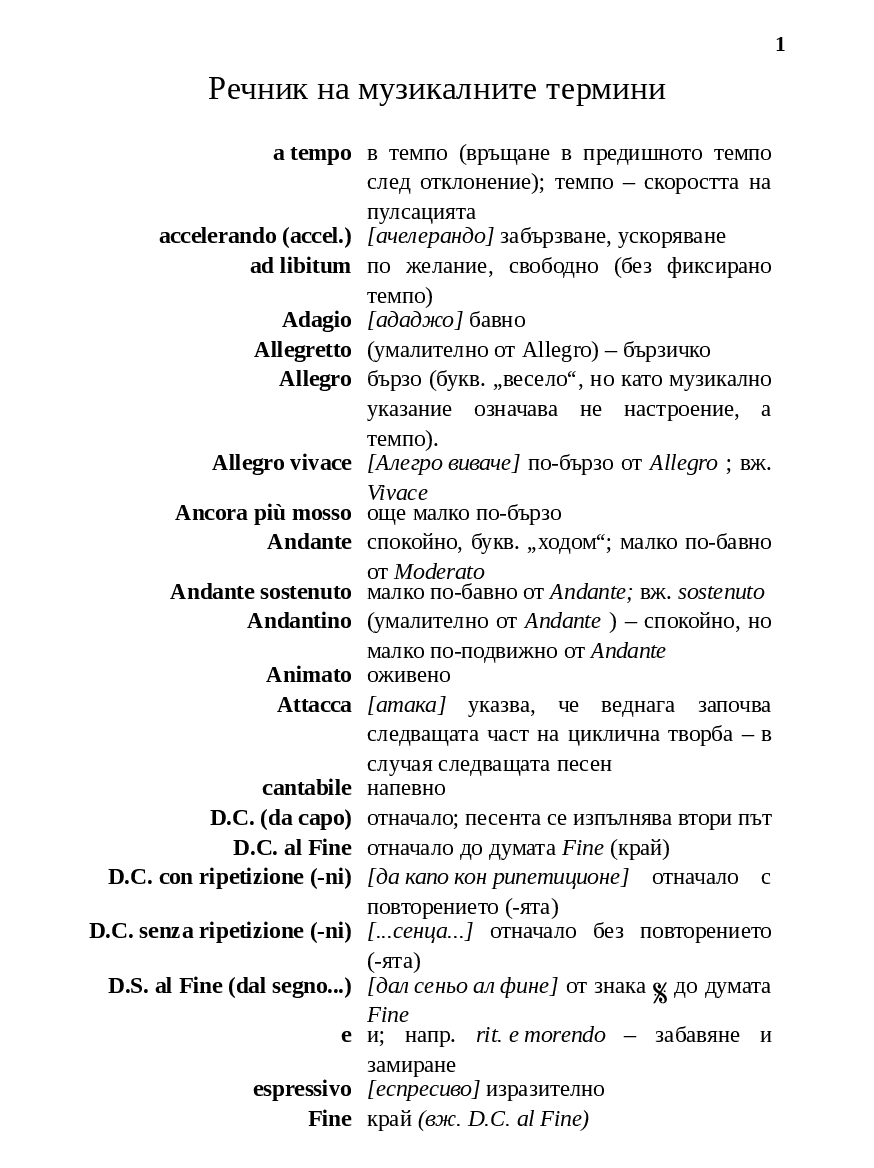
\version "2.24.4"

% include paper part and global functions
\include "include/globals.ily"

\bookpart {
  #(define blineskip221 3.8)

  \paper {
    print-all-headers = ##t
    print-page-number = ##t
    print-first-page-number = ##t


    % put page numbers on the bottom
    oddHeaderMarkup = \markup {

      \fill-line {
        ""
        \if \should-print-page-number  \abs-fontsize #10 {
          \bold \fromproperty #'page:page-number-string

        }
      }
    }
    evenHeaderMarkup = \markup {

      \fill-line {
        \if \should-print-page-number \abs-fontsize #10 {
          \bold  \fromproperty #'page:page-number-string
          ""
        }
      }
    }

    oddFooterMarkup = \markup ""

    evenFooterMarkup = ""
    left-margin = 1.5\cm
    right-margin = 1.5\cm
    top-margin = 1\cm
    bottom-margin = 1.2\cm
    ragged-bottom = ##t % do not spread the staves to fill the whole vertical space
    top-markup-spacing.basic-distance = 8\mm
    top-system-spacing.basic-distance = 10\mm
    % change distance between staves
    system-system-spacing =
    #'((basic-distance . 16)
       (minimum-distance . 6)
       (padding . 1)
       (stretchability . 12))
  }


  \label #'ref221
  \tocItem \markup "Речник на музикалните термини"

  \markup \abs-fontsize #16 { \fill-line {"Речник на музикалните термини"} }

  \markuplist \abs-fontsize #11 {
    \override #'(padding . 2) % horizontal distance
    \override #'(baseline-skip . 3.8) % vertical distance
    \override #'(line-width . 52)
    \table #'(1 -1) {
      \line {" "}
      \line {"                "}

      \line \bold {a tempo} \override #`(baseline-skip . ,blineskip221)
      \justify {в темпо (връщане в предишното темпо след отклонение); темпо – скоростта на пулсацията}

      \line \bold {accelerando (accel.)} \override #`(baseline-skip . ,blineskip221)
      \justify {\italic"[ачелерандо]" забързване, ускоряване}

      \line \bold {ad libitum} \override #`(baseline-skip . ,blineskip221)
      \justify {по желание, свободно (без фиксирано темпо)}

      \line \bold {Adagio} \override #`(baseline-skip . ,blineskip221)
      \justify {\italic"[ададжо]" бавно}

      \line \bold {Allegretto} \override #`(baseline-skip . ,blineskip221)
      \justify {(умалително от Allegro) – бързичко}

      \line \bold {Allegro} \override #`(baseline-skip . ,blineskip221)
      \justify {бързо (букв. „весело“, но като музикално указание означава не настроение, а темпо).}

      \line \bold {Allegro vivace} \override #`(baseline-skip . ,blineskip221)
      \justify {\italic"[Алегро виваче]" по-бързо от \italic"Allegro"; вж. \italic"Vivace"}

      \line \bold { Ancora più mosso} \override #`(baseline-skip . ,blineskip221)
      \justify { още малко по-бързо}

      \line \bold {Andante} \override #`(baseline-skip . ,blineskip221)
      \justify {спокойно, букв. „ходом“; малко по-бавно от \italic"Moderato"}

      \line \bold {Andante sostenuto} \override #`(baseline-skip . ,blineskip221)
      \justify {малко по-бавно от \italic"Andante;" вж. \italic"sostenuto"}

      \line \bold {Andantino} \override #`(baseline-skip . ,blineskip221)
      \justify {(умалително от \italic"Andante") – спокойно, но малко по-подвижно от \italic"Andante" }

      \line \bold {Animato} \override #`(baseline-skip . ,blineskip221)
      \justify {оживено}

      \line \bold {Attacca} \override #`(baseline-skip . ,blineskip221)
      \justify {\italic"[атака]" указва, че веднага започва следващата част на циклична творба – в случая следващата песен}

      \line \bold {cantabilе} \override #`(baseline-skip . ,blineskip221)
      \justify {напевно}

      \line \bold {D.C. (da capo)} \override #`(baseline-skip . ,blineskip221)
      \justify {отначало; песента се изпълнява втори път}

      \line \bold {D.C. al Fine} \override #`(baseline-skip . ,blineskip221)
      \justify {отначало до думата \italic"Fine" (край)}

      \line \bold {D.C. con ripetizione (-ni)} \override #`(baseline-skip . ,blineskip221)
      \justify {\italic"[да капо кон рипетиционе]" отначало с повторението (-ята)}

      \line \bold {D.C. senza ripetizione (-ni)} \override #`(baseline-skip . ,blineskip221)
      \justify {\italic"[...сенца...]" отначало без повторението (-ята)}

      \line \bold {D.S. al Fine (dal segno...)} \override #`(baseline-skip . ,blineskip221)
      \justify {\italic"[дал сеньо ал фине]" от знака {\small \musicglyph "scripts.segno" } до думата \italic"Fine"}

      \line \bold {e} \override #`(baseline-skip . ,blineskip221)
      \justify {и; напр. \italic"rit. e morendo" – забавяне и замиране}

      \line \bold {espressivo} \override #`(baseline-skip . ,blineskip221)
      \justify {\italic"[еспресиво]" изразително}

      \line \bold {Fine} \override #`(baseline-skip . ,blineskip221)
      \justify {край \italic"(вж. D.C. al Fine)"}

      \line \bold {Grave} \override #`(baseline-skip . ,blineskip221)
      \justify {много бавно, букв. тежко}

      \line \bold {grazioso} \override #`(baseline-skip . ,blineskip221)
      \justify {\italic"[грациозо]" грациозно}

      \line \bold {Largamente} \override #`(baseline-skip . ,blineskip221)
      \justify {разширено, забавено}

      \line \bold {Larghetto} \override #`(baseline-skip . ,blineskip221)
      \justify {\italic"[ларгето]" (умалително от \italic"Largo") – бавно, но не колкото \italic"Largo"}

      \line \bold {Largo} \override #`(baseline-skip . ,blineskip221)
      \justify {бавно, букв. широко}

      \line \bold {Lento} \override #`(baseline-skip . ,blineskip221)
      \justify { бавно, букв. протяжно}

      \line \bold {L’istesso tempo} \override #`(baseline-skip . ,blineskip221)
      \justify { \italic "[листесо...]" същото темпо}

      \line \bold {Maestoso} \override #`(baseline-skip . ,blineskip221)
      \justify { \italic"[маестозо]" величествено, тържествено}

      \line \bold {Meno} \override #`(baseline-skip . ,blineskip221)
      \justify {по-малко, не толкова}

      \line \bold {Meno mosso} \override #`(baseline-skip . ,blineskip221)
      \justify {по-бавно (букв. „по-малко подвижно“)}

      \line \bold {Moderato} \override #`(baseline-skip . ,blineskip221)
      \justify { умерено}

      \line \bold {ossia} \override #`(baseline-skip . ,blineskip221)
      \justify { \italic"[осѝа]" или (при предлагане на вариант)}

      \line \bold {Più} \override #`(baseline-skip . ,blineskip221)
      \justify { повече, по-}

      \line \bold {Più mosso} \override #`(baseline-skip . ,blineskip221)
      \justify { по-бързо}

      \line \bold {Poco} \override #`(baseline-skip . ,blineskip221)
      \justify {малко (като степен)}

      \line \bold {poco a poco} \override #`(baseline-skip . ,blineskip221)
      \justify {малко по малко, постепенно}

      \line \bold {rallentando (rall.)} \override #`(baseline-skip . ,blineskip221)
      \justify { забавяне (по-голямо, отколкото \italic"ritardando")}

      \line \bold {recitativo} \override #`(baseline-skip . ,blineskip221)
      \justify { \italic"[речитативо]" речитатив, рецитация; пеене, наподобяващо говор}

      \line \bold {risoluto} \override #`(baseline-skip . ,blineskip221)
      \justify { \italic"[ризолуто]" решително}

      \line \bold {ritardando (rit.)} \override #`(baseline-skip . ,blineskip221)
      \justify { забавяне}

      \line \bold {ritenuto (rit.)} \override #`(baseline-skip . ,blineskip221)
      \justify { забавяне, сдържане}

      \line \bold {rubato} \override #`(baseline-skip . ,blineskip221)
      \justify { ритмически свободно изпълнение (букв. \italic"откраднато")}
      \line \bold {senza} \override #`(baseline-skip . ,blineskip221)
      \justify {\italic"[сенца]" без}

      \line \bold {senza misura} \override #`(baseline-skip . ,blineskip221)
      \justify {без размер, без тактове}

      \line \bold {Sostenuto} \override #`(baseline-skip . ,blineskip221)
      \justify {сдържано (за темпо)}

      \line \bold {Tempo di marcia} \override #`(baseline-skip . ,blineskip221)
      \justify {\italic"[...марча]" темпо на марш}

      \line \bold {Tempo di valzer} \override #`(baseline-skip . ,blineskip221)
      \justify {\italic"[...валцер]" темпо на валс}

      \line \bold {Tempo I} \override #`(baseline-skip . ,blineskip221)
      \justify { \italic"[темпо примо]" началното темпо (връщане в него след промяна на темпото)}

      \line \bold {Vivo (= Vivace)} \override #`(baseline-skip . ,blineskip221)
      \justify {живо, бързо}
    }
  }
} % bookpart
